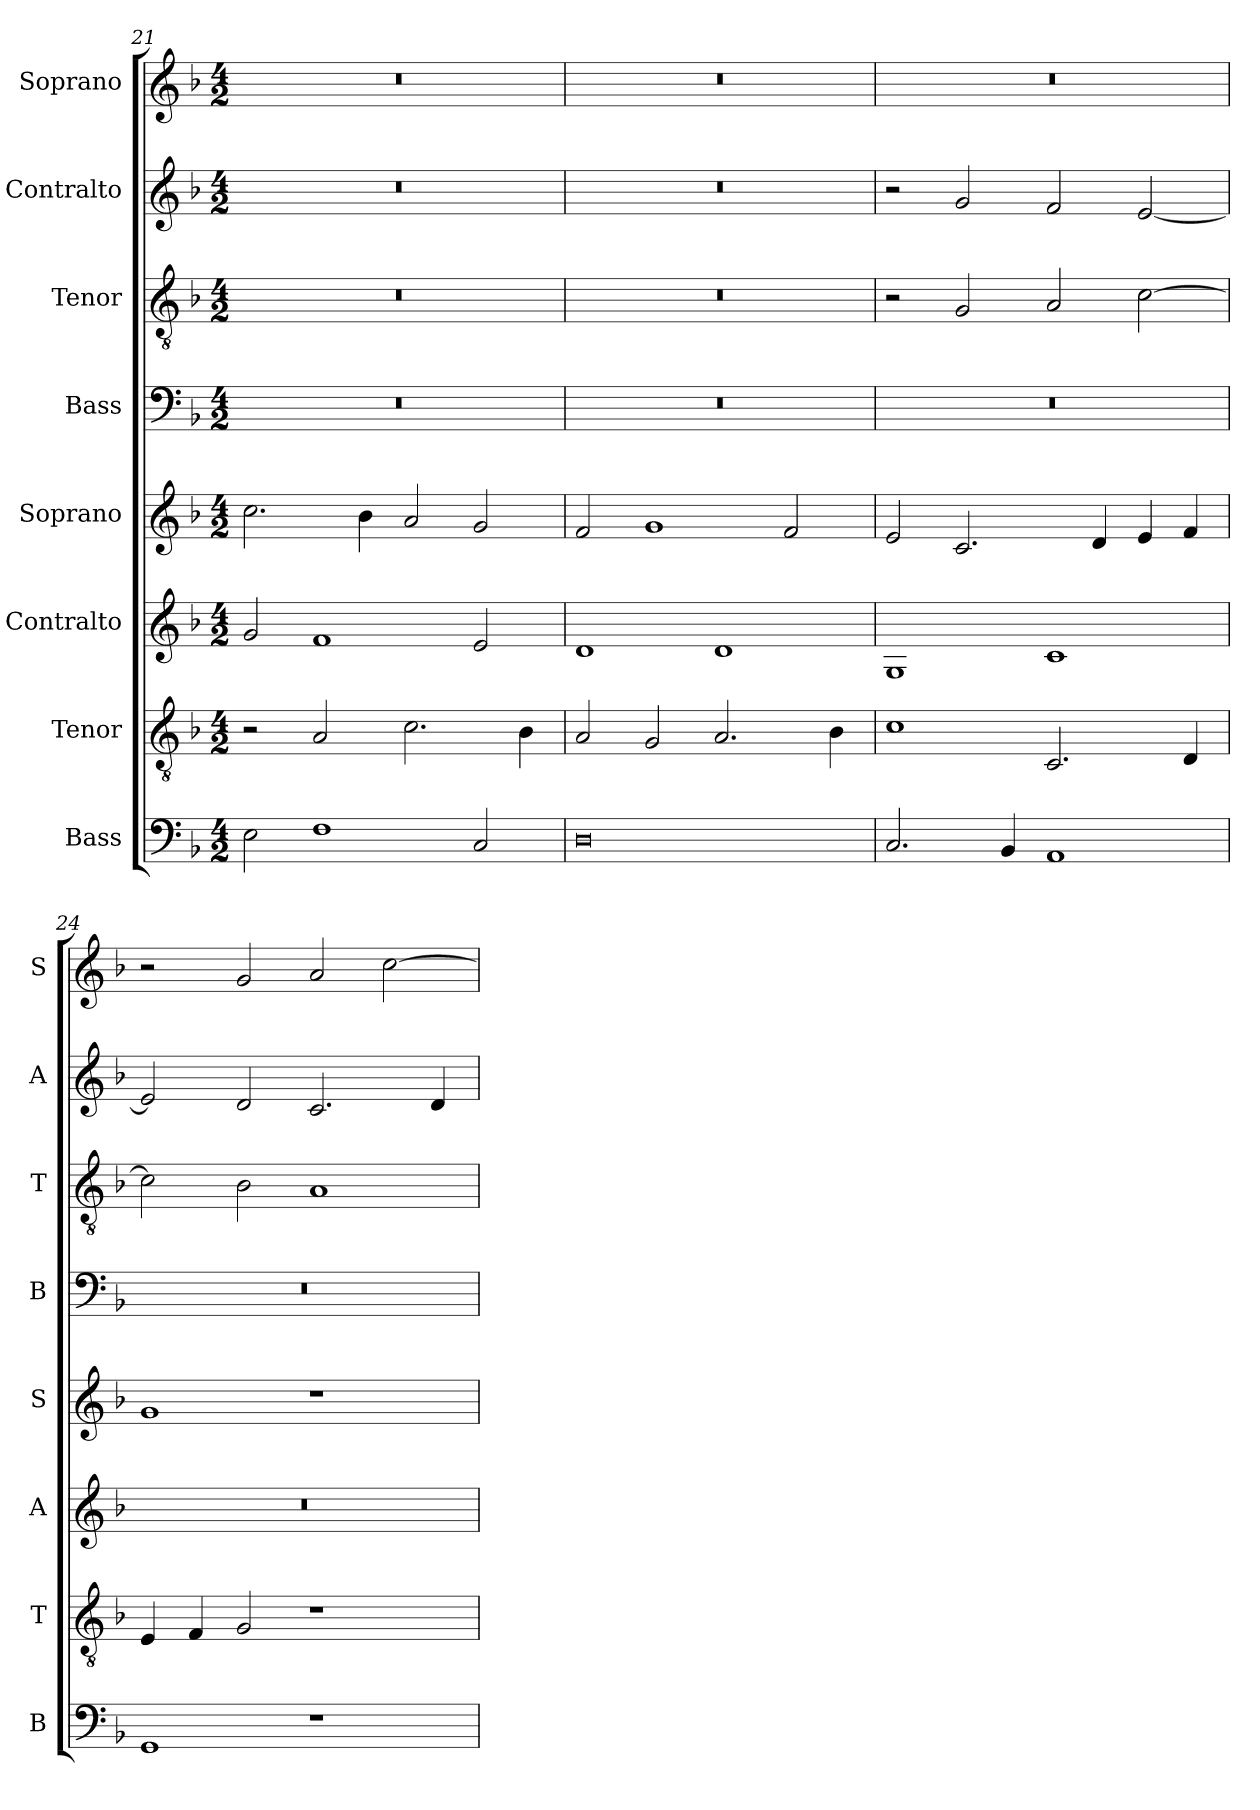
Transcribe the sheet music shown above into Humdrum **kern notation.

**kern	**kern	**kern	**kern	**kern	**kern	**kern	**kern
*part8	*part7	*part6	*part5	*part4	*part3	*part2	*part1
*staff8	*staff7	*staff6	*staff5	*staff4	*staff3	*staff2	*staff1
*I"Bass	*I"Tenor	*I"Contralto	*I"Soprano	*I"Bass	*I"Tenor	*I"Contralto	*I"Soprano
*I'B	*I'T	*I'A	*I'S	*I'B	*I'T	*I'A	*I'S
*clefF4	*clefGv2	*clefG2	*clefG2	*clefF4	*clefGv2	*clefG2	*clefG2
*k[b-]	*k[b-]	*k[b-]	*k[b-]	*k[b-]	*k[b-]	*k[b-]	*k[b-]
*F:ion	*F:ion	*F:ion	*F:ion	*F:ion	*F:ion	*F:ion	*F:ion
*M4/2	*M4/2	*M4/2	*M4/2	*M4/2	*M4/2	*M4/2	*M4/2
=21	=21	=21	=21	=21	=21	=21	=21
2E	2r	2g	2.cc	0r	0r	0r	0r
1F	2A	1f	.	.	.	.	.
.	.	.	4b-	.	.	.	.
.	2.c	.	2a	.	.	.	.
2C	.	2e	2g	.	.	.	.
.	4B-	.	.	.	.	.	.
=22	=22	=22	=22	=22	=22	=22	=22
0D	2A	1d	2f	0r	0r	0r	0r
.	2G	.	1g	.	.	.	.
.	2.A	1d	.	.	.	.	.
.	.	.	2f	.	.	.	.
.	4B-	.	.	.	.	.	.
=23	=23	=23	=23	=23	=23	=23	=23
2.C	1c	1G	2e	0r	2r	2r	0r
.	.	.	2.c	.	2G	2g	.
4BB-	.	.	.	.	.	.	.
1AA	2.C	1c	.	.	2A	2f	.
.	.	.	4d	.	.	.	.
.	.	.	4e	.	[2c	[2e	.
.	4D	.	4f	.	.	.	.
=24	=24	=24	=24	=24	=24	=24	=24
1GG	4E	0r	1g	0r	2c]	2e]	2r
.	4F	.	.	.	.	.	.
.	2G	.	.	.	2B-	2d	2g
1r	1r	.	1r	.	1A	2.c	2a
.	.	.	.	.	.	.	[2cc
.	.	.	.	.	.	4d	.
=	=	=	=	=	=	=	=
*-	*-	*-	*-	*-	*-	*-	*-
